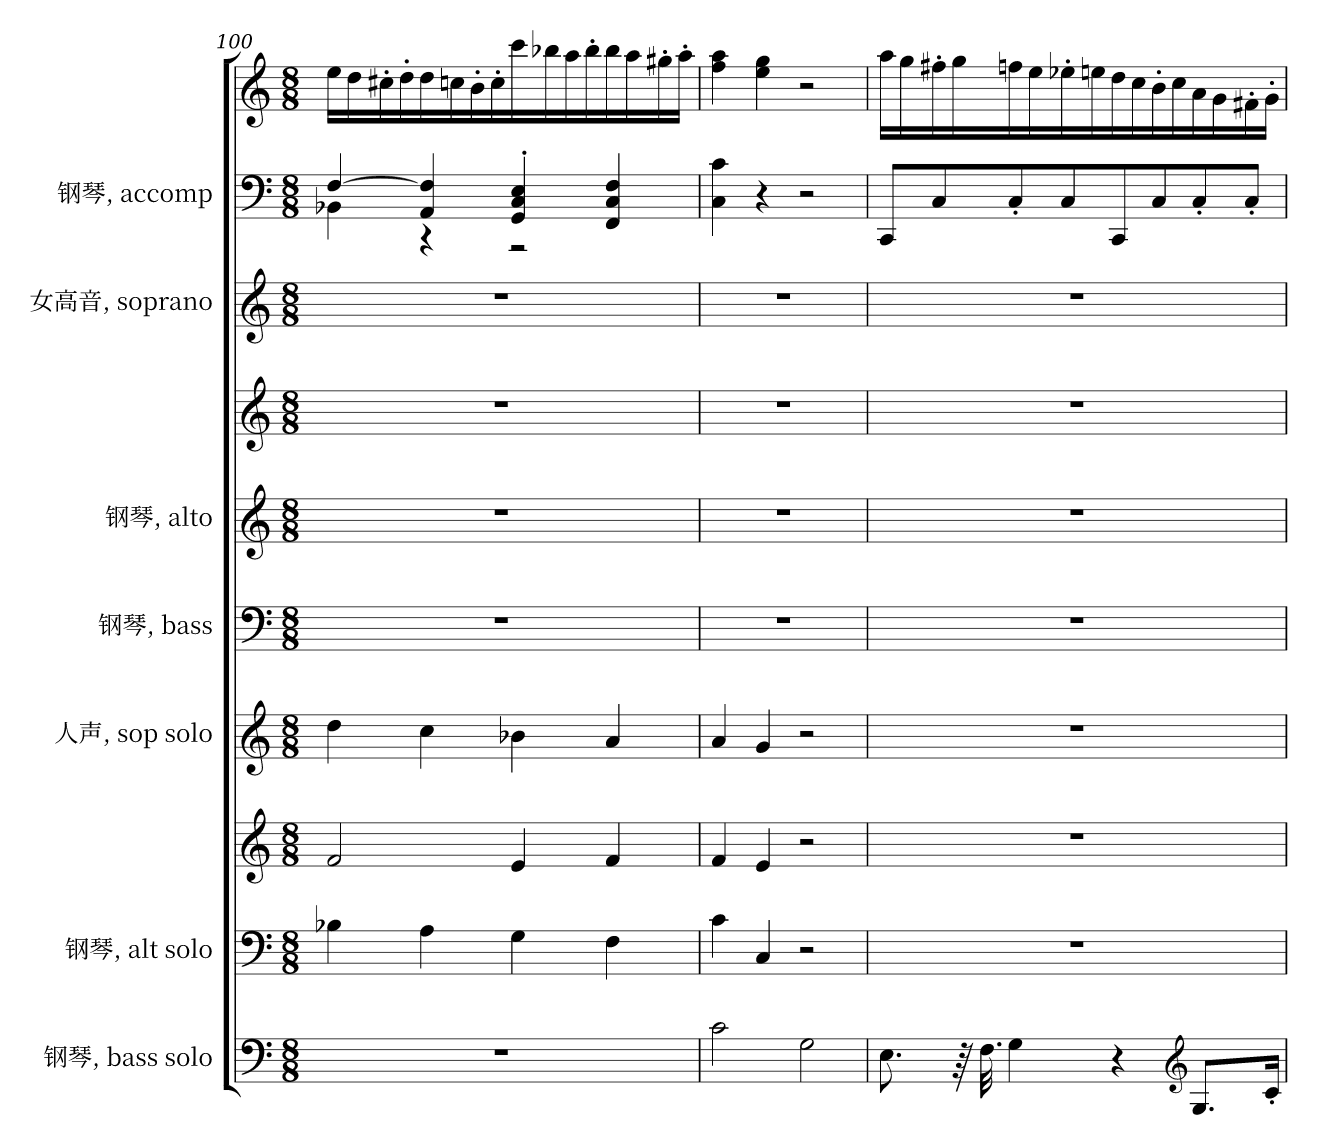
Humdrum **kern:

**kern	**kern	**kern	**kern	**kern	**kern	**kern	**kern	**kern	**kern
*part7	*part6	*part6	*part5	*part4	*part3	*part3	*part2	*part1	*part1
*staff10	*staff9	*staff8	*staff7	*staff6	*staff5	*staff4	*staff3	*staff2	*staff1
*I"钢琴, bass solo	*I"钢琴, alt solo	*	*I"人声, sop solo	*I"钢琴, bass	*I"钢琴, alto	*	*I"女高音, soprano	*I"钢琴, accomp	*
*	*	*	*	*	*	*	*I'S.	*	*
!!LO:PB:g=z
*clefF4	*clefF4	*clefG2	*clefG2	*clefF4	*clefG2	*clefG2	*clefG2	*clefF4	*clefG2
*k[]	*k[]	*k[]	*k[]	*k[]	*k[]	*k[]	*k[]	*k[]	*k[]
*M8/8	*M8/8	*M8/8	*M8/8	*M8/8	*M8/8	*M8/8	*M8/8	*M8/8	*M8/8
=100	=100	=100	=100	=100	=100	=100	=100	=100	=100
*	*	*	*	*	*	*	*	*^	*
1r	4B-X\	2f/	4dd\	1r	1r	1r	1r	[4F/	4BB-X\	16ee\LL
.	.	.	.	.	.	.	.	.	.	16dd\
.	.	.	.	.	.	.	.	.	.	16cc#X'\
.	.	.	.	.	.	.	.	.	.	16dd'\
.	4A\	.	4cc\	.	.	.	.	4AA/ 4F/]	4r	16dd\
.	.	.	.	.	.	.	.	.	.	16ccn\
.	.	.	.	.	.	.	.	.	.	16b'\
.	.	.	.	.	.	.	.	.	.	16cc'\
.	4G\	4e/	4b-X\	.	.	.	.	4GG/' 4C/' 4E/'	2r	16ccc\
.	.	.	.	.	.	.	.	.	.	16bb-X\
.	.	.	.	.	.	.	.	.	.	16aa\
.	.	.	.	.	.	.	.	.	.	16bb-'\
.	4F\	4f/	4a/	.	.	.	.	4FF/ 4C/ 4F/	.	16bb-\
.	.	.	.	.	.	.	.	.	.	16aa\
.	.	.	.	.	.	.	.	.	.	16gg#X'\
.	.	.	.	.	.	.	.	.	.	16aa'\JJ
*	*	*	*	*	*	*	*	*v	*v	*
=101	=101	=101	=101	=101	=101	=101	=101	=101	=101
2c\	4c\	4f/	4a/	1r	1r	1r	1r	4C\ 4c\	4ff\ 4aa\
.	4C/	4e/	4g/	.	.	.	.	4r	4ee\ 4gg\
2G\	2r	2r	2r	.	.	.	.	2r	2r
!!LO:PB:g=z
=102	=102	=102	=102	=102	=102	=102	=102	=102	=102
8.E\	1r	1r	1r	1r	1r	1r	1r	8CC/L	16aa\LL
.	.	.	.	.	.	.	.	.	16gg\
.	.	.	.	.	.	.	.	8C/	16ff#X'\
64r	.	.	.	.	.	.	.	.	16gg\
32.F\	.	.	.	.	.	.	.	.	.
4G\	.	.	.	.	.	.	.	8C'/	16ffn\
.	.	.	.	.	.	.	.	.	16ee\
.	.	.	.	.	.	.	.	8C/	16ee-X'\
.	.	.	.	.	.	.	.	.	16een\
4r	.	.	.	.	.	.	.	8CC/	16dd\
.	.	.	.	.	.	.	.	.	16cc\
.	.	.	.	.	.	.	.	8C/	16b'\
.	.	.	.	.	.	.	.	.	16cc\
*clefG2	*	*	*	*	*	*	*	*	*
8.G/L	.	.	.	.	.	.	.	8C'/	16a\
.	.	.	.	.	.	.	.	.	16g\
.	.	.	.	.	.	.	.	8C'/J	16f#X'\
16c'/Jk	.	.	.	.	.	.	.	.	16g'\JJ
=	=	=	=	=	=	=	=	=	=
*-	*-	*-	*-	*-	*-	*-	*-	*-	*-
